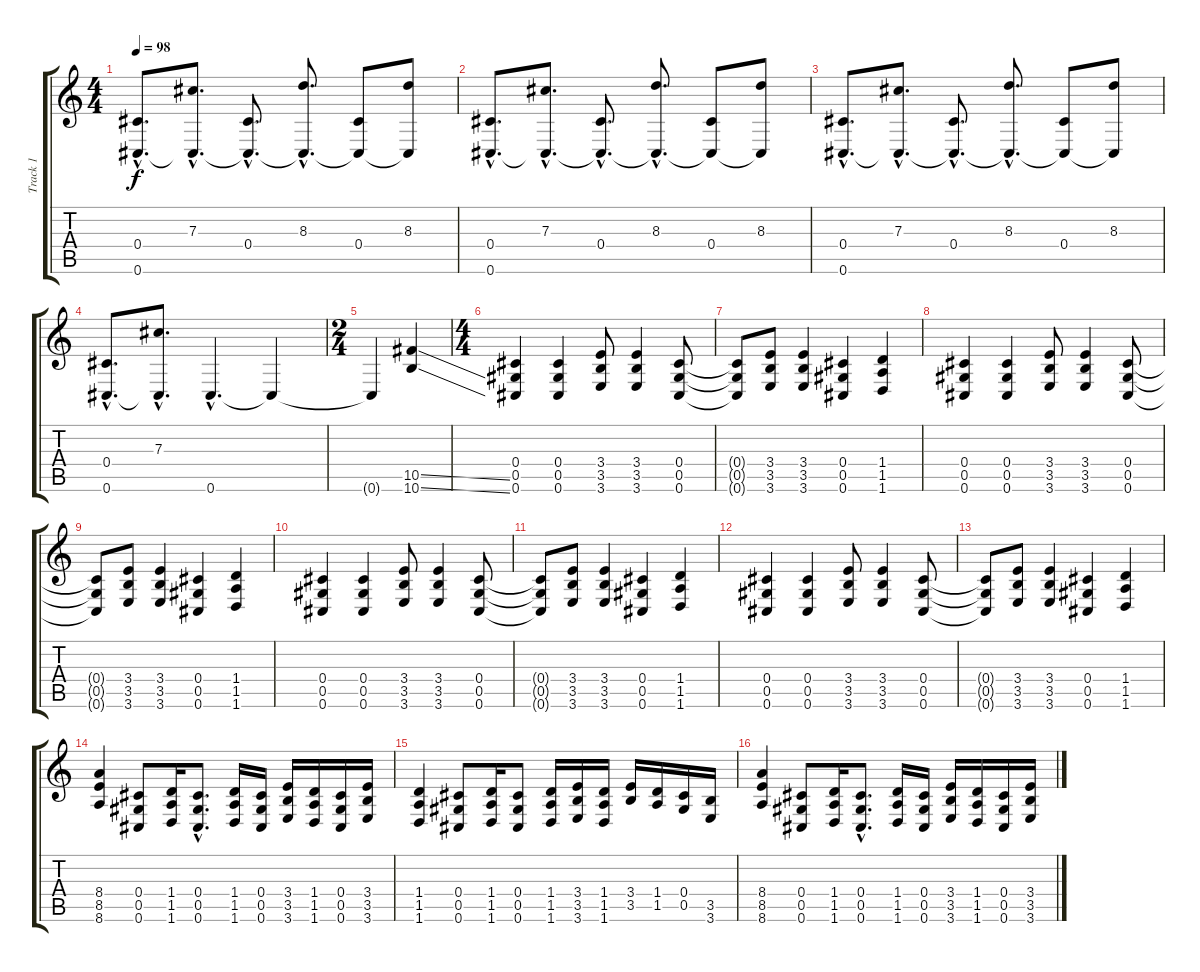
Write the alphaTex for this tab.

\track ("Track 1" "Track 1") {instrument distortionguitar}
\staff {score tabs}
\tuning (Eb4 Bb3 Gb3 Db3 Ab2 Db2) {hide}
\ts (4 4)
\tempo 98
\clef g2
\ks c
(0.4{hac} 0.6{hac}).8{d dy f} (7.3{hac} 0.6{hac t}).8{d} (0.4{hac} 0.6{hac t}).8{d} (8.3{hac} 0.6{hac t}).8{d} (0.4 0.6{t}).8 (8.3 0.6{t}).8 |
(0.4{hac} 0.6{hac}).8{d} (7.3{hac} 0.6{hac t}).8{d} (0.4{hac} 0.6{hac t}).8{d} (8.3{hac} 0.6{hac t}).8{d} (0.4 0.6{t}).8 (8.3 0.6{t}).8 |
(0.4{hac} 0.6{hac}).8{d} (7.3{hac} 0.6{hac t}).8{d} (0.4{hac} 0.6{hac t}).8{d} (8.3{hac} 0.6{hac t}).8{d} (0.4 0.6{t}).8 (8.3 0.6{t}).8 |
(0.4{hac} 0.6{hac}).8{d} (7.3{hac} 0.6{hac t}).8{d} 0.6{hac}.4{d} 0.6{t}.4 |
\ts (2 4)
0.6{t}.4 (10.5{ss} 10.6{ss}).4{instrument distortionguitar} |
\ts (4 4)
(0.4 0.5 0.6).4 (0.4 0.5 0.6).4 (3.4 3.5 3.6).8 (3.4 3.5 3.6).4 (0.4 0.5 0.6).8 |
(0.4{t} 0.5{t} 0.6{t}).8 (3.4 3.5 3.6).8 (3.4 3.5 3.6).4 (0.4 0.5 0.6).4 (1.4 1.5 1.6).4 |
(0.4 0.5 0.6).4 (0.4 0.5 0.6).4 (3.4 3.5 3.6).8 (3.4 3.5 3.6).4 (0.4 0.5 0.6).8 |
(0.4{t} 0.5{t} 0.6{t}).8 (3.4 3.5 3.6).8 (3.4 3.5 3.6).4 (0.4 0.5 0.6).4 (1.4 1.5 1.6).4 |
(0.4 0.5 0.6).4 (0.4 0.5 0.6).4 (3.4 3.5 3.6).8 (3.4 3.5 3.6).4 (0.4 0.5 0.6).8 |
(0.4{t} 0.5{t} 0.6{t}).8 (3.4 3.5 3.6).8 (3.4 3.5 3.6).4 (0.4 0.5 0.6).4 (1.4 1.5 1.6).4 |
(0.4 0.5 0.6).4 (0.4 0.5 0.6).4 (3.4 3.5 3.6).8 (3.4 3.5 3.6).4 (0.4 0.5 0.6).8 |
(0.4{t} 0.5{t} 0.6{t}).8 (3.4 3.5 3.6).8 (3.4 3.5 3.6).4 (0.4 0.5 0.6).4 (1.4 1.5 1.6).4 |
(8.4 8.5 8.6).4 (0.4 0.5 0.6).8 (1.4 1.5 1.6).16 (0.4{hac} 0.5{hac} 0.6{hac}).8{d} (1.4 1.5 1.6).16 (0.4 0.5 0.6).16 (3.4 3.5 3.6).16 (1.4 1.5 1.6).16 (0.4 0.5 0.6).16 (3.4 3.5 3.6).16 |
(1.4 1.5 1.6).4 (0.4 0.5 0.6).8 (1.4 1.5 1.6).16 (0.4 0.5 0.6).8 (1.4 1.5 1.6).16 (3.4 3.5 3.6).16 (1.4 1.5 1.6).16 (3.4 3.5).16 (1.4 1.5).16 (0.4 0.5).16 (3.5 3.6).16 |
(8.4 8.5 8.6).4 (0.4 0.5 0.6).8 (1.4 1.5 1.6).16 (0.4{hac} 0.5{hac} 0.6{hac}).8{d} (1.4 1.5 1.6).16 (0.4 0.5 0.6).16 (3.4 3.5 3.6).16 (1.4 1.5 1.6).16 (0.4 0.5 0.6).16 (3.4 3.5 3.6).16
